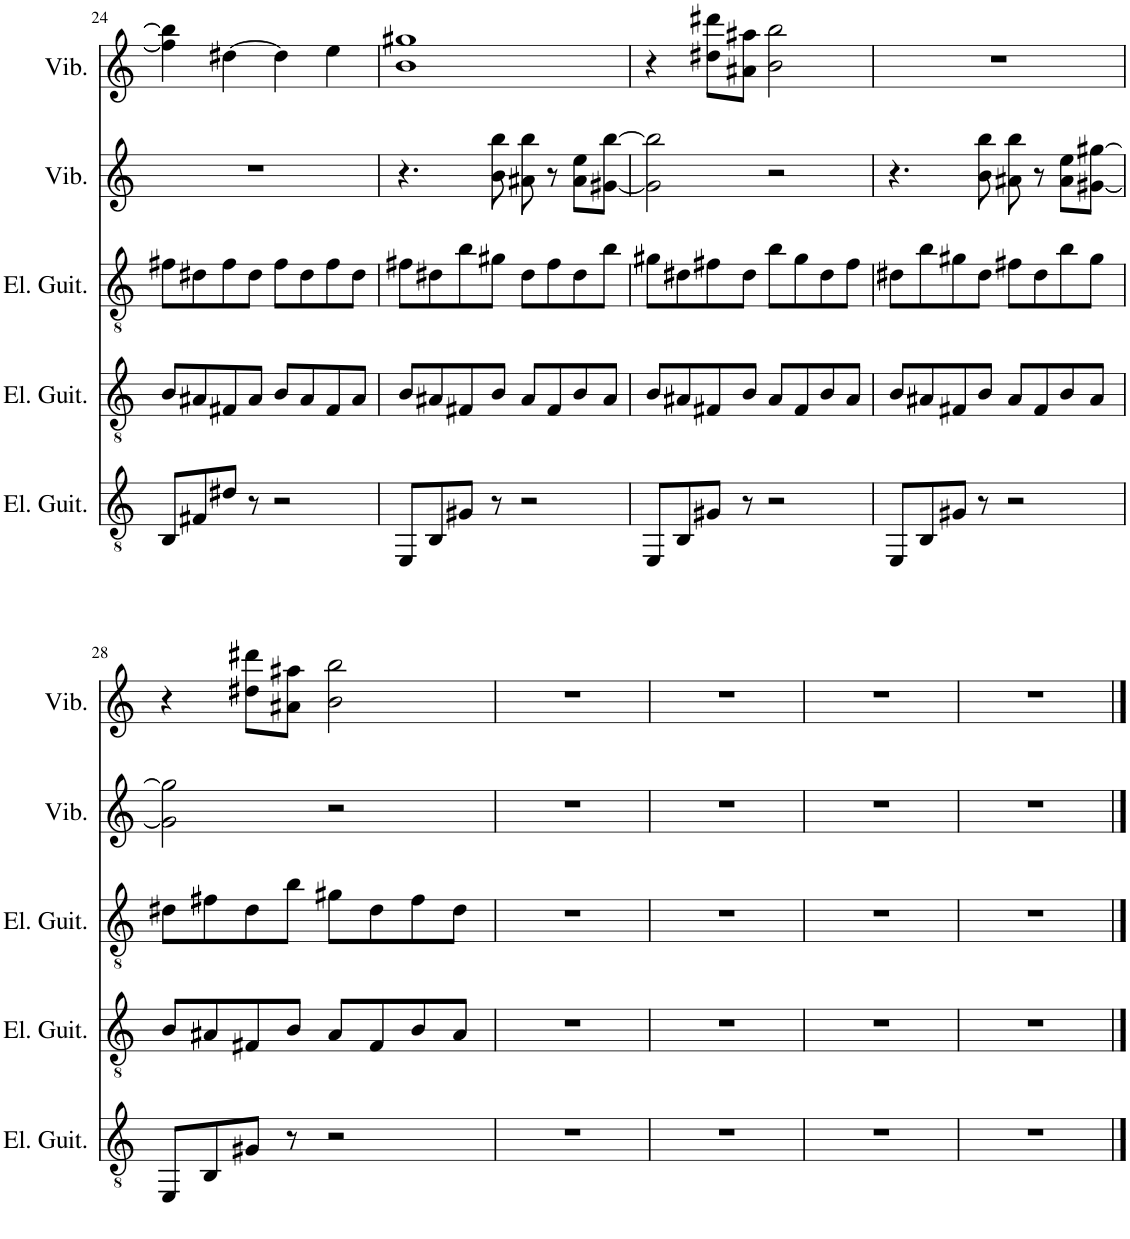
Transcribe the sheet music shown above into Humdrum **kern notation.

**kern	**kern	**kern	**kern	**kern
*part5	*part4	*part3	*part2	*part1
*staff5	*staff4	*staff3	*staff2	*staff1
*I"Electric Guitar	*I"Electric Guitar	*I"Electric Guitar	*I"Vibraphone	*I"Vibraphone
*I'El. Guit.	*I'El. Guit.	*I'El. Guit.	*I'Vib.	*I'Vib.
!!LO:PB:g=z
*clefGv2	*clefGv2	*clefGv2	*clefG2	*clefG2
*k[]	*k[]	*k[]	*k[]	*k[]
*M4/4	*M4/4	*M4/4	*M4/4	*M4/4
=24	=24	=24	=24	=24
8BB/L	8B/L	8f#X\L	1r	4ff#\] 4bb\]
8F#X/	8A#X/	8d#X\	.	.
8d#X/J	8F#X/	8f#\	.	[4dd#X\
8r	8A#/J	8d#\J	.	.
2r	8B/L	8f#\L	.	4dd#\]
.	8A#/	8d#\	.	.
.	8F#/	8f#\	.	4ee\
.	8A#/J	8d#\J	.	.
=25	=25	=25	=25	=25
8EE/L	8B/L	8f#X\L	4.r	1b 1gg#X
8BB/	8A#X/	8d#X\	.	.
8G#X/J	8F#X/	8b\	.	.
8r	8B/J	8g#X\J	8b\ 8bb\	.
2r	8A#/L	8d#\L	8a#X\ 8bb\	.
.	8F#/	8f#\	8r	.
.	8B/	8d#\	8a#\ 8ee\L	.
.	8A#/J	8b\J	[8g#X\ [8bb\J	.
=26	=26	=26	=26	=26
8EE/L	8B/L	8g#X\L	2g#\] 2bb\]	4r
8BB/	8A#X/	8d#X\	.	.
8G#X/J	8F#X/	8f#X\	.	8dd#X\ 8ddd#X\L
8r	8B/J	8d#\J	.	8a#X\ 8aa#X\J
2r	8A#/L	8b\L	2r	2b\ 2bb\
.	8F#/	8g#\	.	.
.	8B/	8d#\	.	.
.	8A#/J	8f#\J	.	.
=27	=27	=27	=27	=27
8EE/L	8B/L	8d#X\L	4.r	1r
8BB/	8A#X/	8b\	.	.
8G#X/J	8F#X/	8g#X\	.	.
8r	8B/J	8d#\J	8b\ 8bb\	.
2r	8A#/L	8f#X\L	8a#X\ 8bb\	.
.	8F#/	8d#\	8r	.
.	8B/	8b\	8a#\ 8ee\L	.
.	8A#/J	8g#\J	[8g#X\ [8gg#X\J	.
!!LO:LB:g=z
=28	=28	=28	=28	=28
8EE/L	8B/L	8d#X\L	2g#\] 2gg#\]	4r
8BB/	8A#X/	8f#X\	.	.
8G#X/J	8F#X/	8d#\	.	8dd#X\ 8ddd#X\L
8r	8B/J	8b\J	.	8a#X\ 8aa#X\J
2r	8A#/L	8g#X\L	2r	2b\ 2bb\
.	8F#/	8d#\	.	.
.	8B/	8f#\	.	.
.	8A#/J	8d#\J	.	.
=29	=29	=29	=29	=29
1r	1r	1r	1r	1r
=30	=30	=30	=30	=30
1r	1r	1r	1r	1r
=31	=31	=31	=31	=31
1r	1r	1r	1r	1r
=32	=32	=32	=32	=32
1r	1r	1r	1r	1r
==	==	==	==	==
*-	*-	*-	*-	*-
